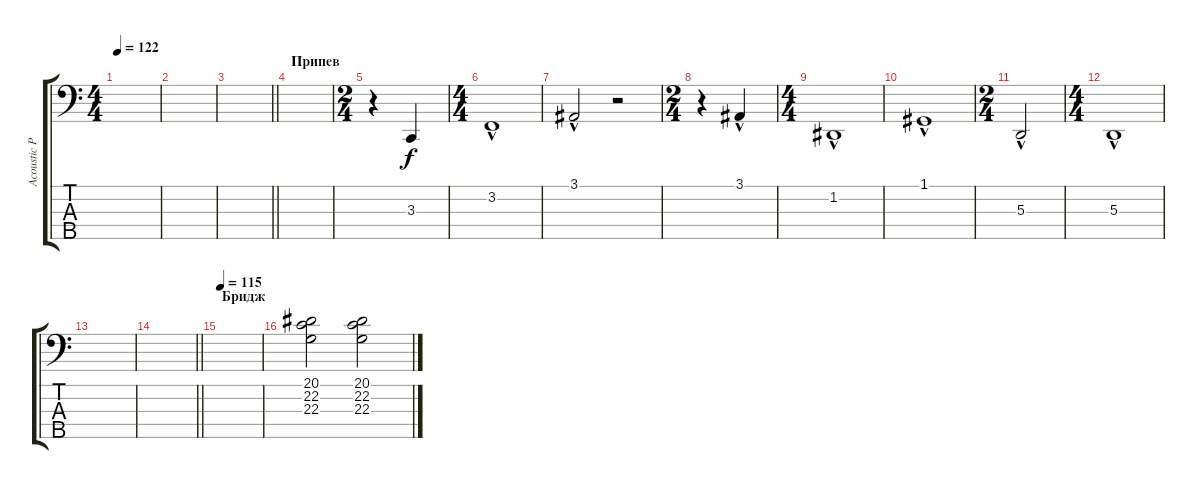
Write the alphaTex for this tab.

\track ("Acoustic Piano (Staff 2)" "Acoustic P") {instrument brightacousticpiano}
\staff {score tabs}
\tuning (G2 D2 A1 E1 B0) {hide}
\ts (4 4)
\tempo 122
\clef f4
\ks c
|
|
\barLineRight lightlight
|
\section ("" "Припев")
|
\ts (2 4)
r.4 3.3.4 |
\ts (4 4)
3.2{hac}.1 |
3.1{hac}.2 r.2 |
\ts (2 4)
r.4 3.1{hac}.4 |
\ts (4 4)
1.2{hac}.1 |
1.1{hac}.1 |
\ts (2 4)
5.3{hac}.2 |
\ts (4 4)
5.3{hac}.1 |
|
\barLineRight lightlight
|
\section ("" "Бридж")
\tempo 115
|
(20.1 22.2 22.3).2{dy f} (20.1 22.2 22.3).2
